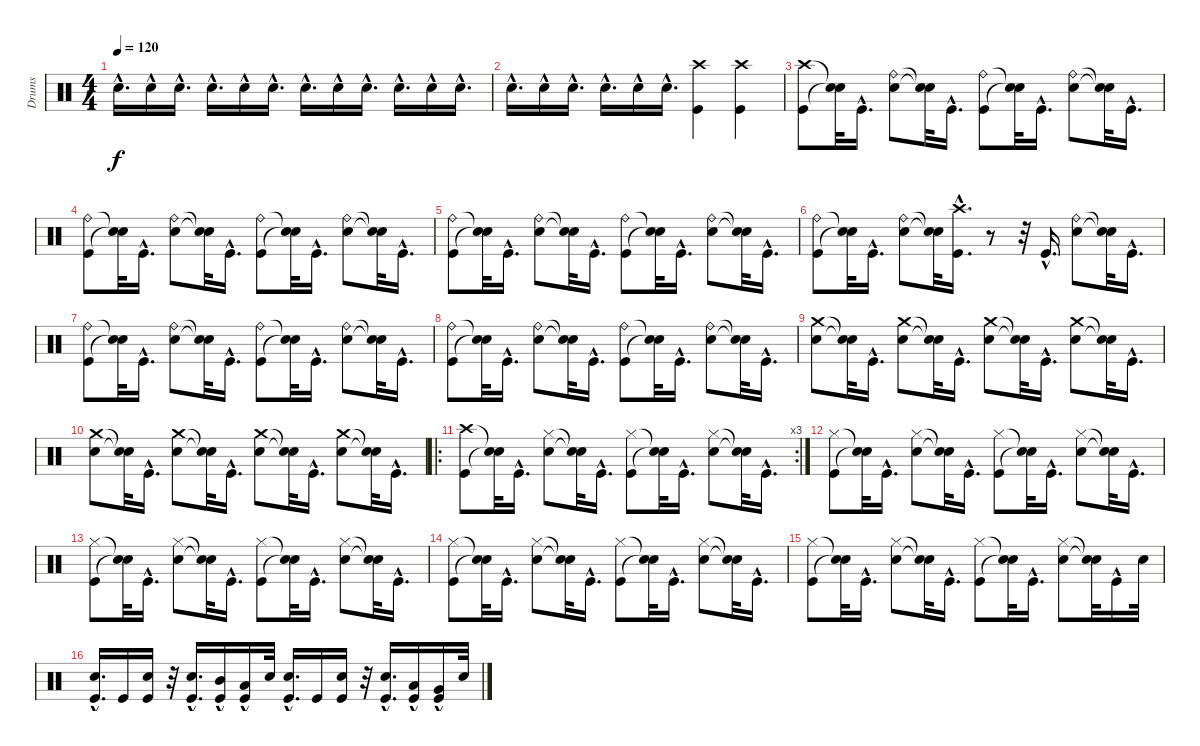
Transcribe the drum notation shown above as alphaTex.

\track ("Drums" "Drums") {instrument percussion}
\staff {score}
\articulation defaults
\ts (4 4)
\tempo 120
\clef neutral
\ks c "Snare (hit) 2"{hac}.16{d dy f} "Snare (hit) 2"{hac}.16 "Snare (hit) 2"{hac}.16{d} "Snare (hit) 2"{hac}.16{d} "Snare (hit) 2"{hac}.16 "Snare (hit) 2"{hac}.16{d} "Snare (hit) 2"{hac}.16{d} "Snare (hit) 2"{hac}.16 "Snare (hit) 2"{hac}.16{d} "Snare (hit) 2"{hac}.16{d} "Snare (hit) 2"{hac}.16 "Snare (hit) 2"{hac}.16{d}
|
"Snare (hit) 2"{hac}.16{d} "Snare (hit) 2"{hac}.16 "Snare (hit) 2"{hac}.16{d} "Snare (hit) 2"{hac}.16{d} "Snare (hit) 2"{hac}.16 "Snare (hit) 2"{hac}.16{d} ("Crash high (hit)" "Kick (hit)").4 ("Kick (hit)" "Crash high (hit)").4 |
("Kick (hit)" "Crash high (hit)").8 ("Snare (hit)"{t} "Snare (hit)"{t}).32 "Kick (hit)"{hac}.16{d} ("Snare (hit) 2" "Ride (bell)").8 ("Snare (hit)"{t} "Snare (hit)"{t}).32 "Kick (hit)"{hac}.16{d} ("Ride (bell)" "Kick (hit)").8 ("Snare (hit)"{t} "Snare (hit)"{t}).32 "Kick (hit)"{hac}.16{d} ("Ride (bell)" "Snare (hit) 2").8 ("Snare (hit)"{t} "Snare (hit)"{t}).32 "Kick (hit)"{hac}.16{d} |
("Kick (hit)" "Ride (bell)").8 ("Snare (hit)"{t} "Snare (hit)"{t}).32 "Kick (hit)"{hac}.16{d} ("Ride (bell)" "Snare (hit) 2").8 ("Snare (hit)"{t} "Snare (hit)"{t}).32 "Kick (hit)"{hac}.16{d} ("Ride (bell)" "Kick (hit)").8 ("Snare (hit)"{t} "Snare (hit)"{t}).32 "Kick (hit)"{hac}.16{d} ("Ride (bell)" "Snare (hit) 2").8 ("Snare (hit)"{t} "Snare (hit)"{t}).32 "Kick (hit)"{hac}.16{d} |
("Ride (bell)" "Kick (hit)").8 ("Snare (hit)"{t} "Snare (hit)"{t}).32 "Kick (hit)"{hac}.16{d} ("Snare (hit) 2" "Ride (bell)").8 ("Snare (hit)"{t} "Snare (hit)"{t}).32 "Kick (hit)"{hac}.16{d} ("Ride (bell)" "Kick (hit)").8 ("Snare (hit)"{t} "Snare (hit)"{t}).32 "Kick (hit)"{hac}.16{d} ("Ride (bell)" "Snare (hit) 2").8 ("Snare (hit)"{t} "Snare (hit)"{t}).32 "Kick (hit)"{hac}.16{d} |
("Kick (hit)" "Ride (bell)").8 ("Snare (hit)"{t} "Snare (hit)"{t}).32 "Kick (hit)"{hac}.16{d} ("Snare (hit) 2" "Ride (bell)").8 ("Snare (hit)"{t} "Snare (hit)"{t}).32 ("Crash high (hit)"{hac} "Kick (hit)"{hac}).16{d} r.8 r.32 "Kick (hit)"{hac}.16{d} ("Snare (hit) 2" "Ride (bell)").8 ("Snare (hit)"{t} "Snare (hit)"{t}).32 "Kick (hit)"{hac}.16{d} |
("Ride (bell)" "Kick (hit)").8 ("Snare (hit)"{t} "Snare (hit)"{t}).32 "Kick (hit)"{hac}.16{d} ("Ride (bell)" "Snare (hit) 2").8 ("Snare (hit)"{t} "Snare (hit)"{t}).32 "Kick (hit)"{hac}.16{d} ("Kick (hit)" "Ride (bell)").8 ("Snare (hit)"{t} "Snare (hit)"{t}).32 "Kick (hit)"{hac}.16{d} ("Snare (hit) 2" "Ride (bell)").8 ("Snare (hit)"{t} "Snare (hit)"{t}).32 "Kick (hit)"{hac}.16{d} |
("Ride (bell)" "Kick (hit)").8 ("Snare (hit)"{t} "Snare (hit)"{t}).32 "Kick (hit)"{hac}.16{d} ("Ride (bell)" "Snare (hit) 2").8 ("Snare (hit)"{t} "Snare (hit)"{t}).32 "Kick (hit)"{hac}.16{d} ("Ride (bell)" "Kick (hit)").8 ("Snare (hit)"{t} "Snare (hit)"{t}).32 "Kick (hit)"{hac}.16{d} ("Snare (hit) 2" "Ride (bell)").8 ("Snare (hit)"{t} "Snare (hit)"{t}).32 "Kick (hit)"{hac}.16{d} |
("Snare (hit) 2" "Crash medium (hit)").8 ("Snare (hit)"{t} "Snare (hit)"{t}).32 "Kick (hit)"{hac}.16{d} ("Crash medium (hit)" "Snare (hit) 2").8 ("Snare (hit)"{t} "Snare (hit)"{t}).32 "Kick (hit)"{hac}.16{d} ("Snare (hit) 2" "Crash medium (hit)").8 ("Snare (hit)"{t} "Snare (hit)"{t}).32 "Kick (hit)"{hac}.16{d} ("Snare (hit) 2" "Crash medium (hit)").8 ("Snare (hit)"{t} "Snare (hit)"{t}).32 "Kick (hit)"{hac}.16{d} |
("Snare (hit) 2" "Crash medium (hit)").8 ("Snare (hit)"{t} "Snare (hit)"{t}).32 "Kick (hit)"{hac}.16{d} ("Snare (hit) 2" "Crash medium (hit)").8 ("Snare (hit)"{t} "Snare (hit)"{t}).32 "Kick (hit)"{hac}.16{d} ("Snare (hit) 2" "Crash medium (hit)").8 ("Snare (hit)"{t} "Snare (hit)"{t}).32 "Kick (hit)"{hac}.16{d} ("Snare (hit) 2" "Crash medium (hit)").8 ("Snare (hit)"{t} "Snare (hit)"{t}).32 "Kick (hit)"{hac}.16{d} |
\ro
\rc 3
("Crash high (hit)" "Kick (hit)").8 ("Snare (hit)"{t} "Snare (hit)"{t}).32 "Kick (hit)"{hac}.16{d} ("Snare (hit) 2" "Hi-Hat (closed)").8 ("Snare (hit)"{t} "Snare (hit)"{t}).32 "Kick (hit)"{hac}.16{d} ("Hi-Hat (closed)" "Kick (hit)").8 ("Snare (hit)"{t} "Snare (hit)"{t}).32 "Kick (hit)"{hac}.16{d} ("Snare (hit) 2" "Hi-Hat (closed)").8 ("Snare (hit)"{t} "Snare (hit)"{t}).32 "Kick (hit)"{hac}.16{d} |
("Hi-Hat (closed)" "Kick (hit)").8 ("Snare (hit)"{t} "Snare (hit)"{t}).32 "Kick (hit)"{hac}.16{d} ("Hi-Hat (closed)" "Snare (hit) 2").8 ("Snare (hit)"{t} "Snare (hit)"{t}).32 "Kick (hit)"{hac}.16{d} ("Hi-Hat (closed)" "Kick (hit)").8 ("Snare (hit)"{t} "Snare (hit)"{t}).32 "Kick (hit)"{hac}.16{d} ("Hi-Hat (closed)" "Snare (hit) 2").8 ("Snare (hit)"{t} "Snare (hit)"{t}).32 "Kick (hit)"{hac}.16{d} |
("Hi-Hat (closed)" "Kick (hit)").8 ("Snare (hit)"{t} "Snare (hit)"{t}).32 "Kick (hit)"{hac}.16{d} ("Hi-Hat (closed)" "Snare (hit) 2").8 ("Snare (hit)"{t} "Snare (hit)"{t}).32 "Kick (hit)"{hac}.16{d} ("Kick (hit)" "Hi-Hat (closed)").8 ("Snare (hit)"{t} "Snare (hit)"{t}).32 "Kick (hit)"{hac}.16{d} ("Hi-Hat (closed)" "Snare (hit) 2").8 ("Snare (hit)"{t} "Snare (hit)"{t}).32 "Kick (hit)"{hac}.16{d} |
("Hi-Hat (closed)" "Kick (hit)").8 ("Snare (hit)"{t} "Snare (hit)"{t}).32 "Kick (hit)"{hac}.16{d} ("Hi-Hat (closed)" "Snare (hit) 2").8 ("Snare (hit)"{t} "Snare (hit)"{t}).32 "Kick (hit)"{hac}.16{d} ("Hi-Hat (closed)" "Kick (hit)").8 ("Snare (hit)"{t} "Snare (hit)"{t}).32 "Kick (hit)"{hac}.16{d} ("Hi-Hat (closed)" "Snare (hit) 2").8 ("Snare (hit)"{t} "Snare (hit)"{t}).32 "Kick (hit)"{hac}.16{d} |
("Hi-Hat (closed)" "Kick (hit)").8 ("Snare (hit)"{t} "Snare (hit)"{t}).32 "Kick (hit)"{hac}.16{d} ("Hi-Hat (closed)" "Snare (hit) 2").8 ("Snare (hit)"{t} "Snare (hit)"{t}).32 "Kick (hit)"{hac}.16{d} ("Hi-Hat (closed)" "Kick (hit)").8 ("Snare (hit)"{t} "Snare (hit)"{t}).32 "Kick (hit)"{hac}.16{d} ("Hi-Hat (closed)" "Snare (hit) 2").8 ("Snare (hit)"{t} "Snare (hit)"{t}).32 "Kick (hit)"{hac}.16 "Snare (hit) 2".32 |
("Kick (hit)" "Snare (hit) 2"{hac}).16{d} "Kick (hit)".16 ("Snare (hit) 2" "Kick (hit)").16 r.32 ("Snare (hit) 2"{hac} "Kick (hit)").16{d} ("Mid Tom (hit)"{hac} "Kick (hit)").16 ("Kick (hit)" "Low Tom (hit)"{hac}).16 "Snare (hit) 2".32 ("Kick (hit)" "Snare (hit) 2"{hac}).16{d} "Kick (hit)".16 ("Kick (hit)" "Snare (hit) 2").16 r.32 ("Kick (hit)" "Snare (hit) 2"{hac}).16{d} ("Kick (hit)" "Low Tom (hit)"{hac}).16 ("Kick (hit)" "Very Low Tom (hit)"{hac}).16 "Snare (hit) 2".32
